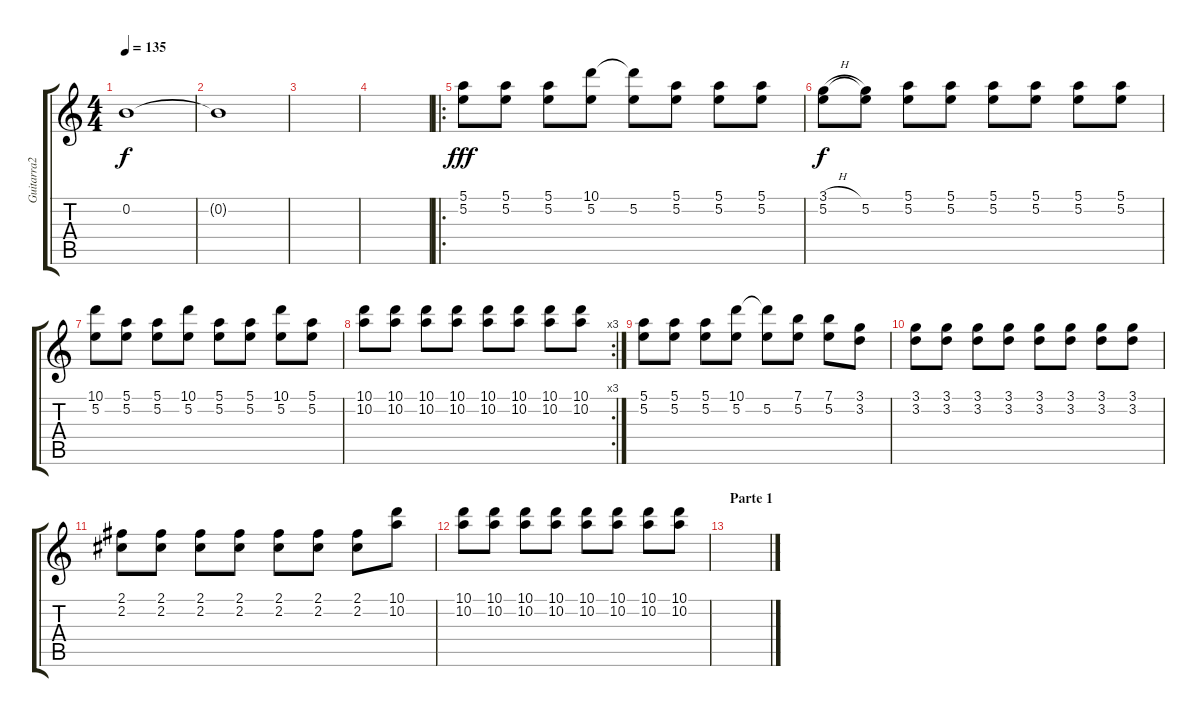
\track ("Guitarra2" "Guitarra2") {instrument distortionguitar}
\staff {score tabs}
\tuning (E4 B3 G3 D3 A2 E2) {hide}
\ts (4 4)
\tempo 135
\clef g2
\ks c
0.2.1{dy f} |
0.2{t}.1 |
|
|
\ro
(5.1 5.2).8{dy fff} (5.1 5.2).8 (5.1 5.2).8 (10.1 5.2).8 (10.1{t} 5.2).8 (5.1 5.2).8 (5.1 5.2).8 (5.1 5.2).8 |
(3.1{h} 5.2).8{dy f} (3.1{t} 5.2).8 (5.1 5.2).8 (5.1 5.2).8 (5.1 5.2).8 (5.1 5.2).8 (5.1 5.2).8 (5.1 5.2).8 |
(10.1 5.2).8 (5.1 5.2).8 (5.1 5.2).8 (10.1 5.2).8 (5.1 5.2).8 (5.1 5.2).8 (10.1 5.2).8 (5.1 5.2).8 |
\rc 3
(10.1 10.2).8 (10.1 10.2).8 (10.1 10.2).8 (10.1 10.2).8 (10.1 10.2).8 (10.1 10.2).8 (10.1 10.2).8 (10.1 10.2).8 |
(5.1 5.2).8 (5.1 5.2).8 (5.1 5.2).8 (10.1 5.2).8 (10.1{t} 5.2).8 (7.1 5.2).8 (7.1 5.2).8 (3.1 3.2).8 |
(3.1 3.2).8 (3.1 3.2).8 (3.1 3.2).8 (3.1 3.2).8 (3.1 3.2).8 (3.1 3.2).8 (3.1 3.2).8 (3.1 3.2).8 |
(2.1 2.2).8 (2.1 2.2).8 (2.1 2.2).8 (2.1 2.2).8 (2.1 2.2).8 (2.1 2.2).8 (2.1 2.2).8 (10.1 10.2).8 |
(10.1 10.2).8 (10.1 10.2).8 (10.1 10.2).8 (10.1 10.2).8 (10.1 10.2).8 (10.1 10.2).8 (10.1 10.2).8 (10.1 10.2).8 |
\section ("" "Parte 1")
